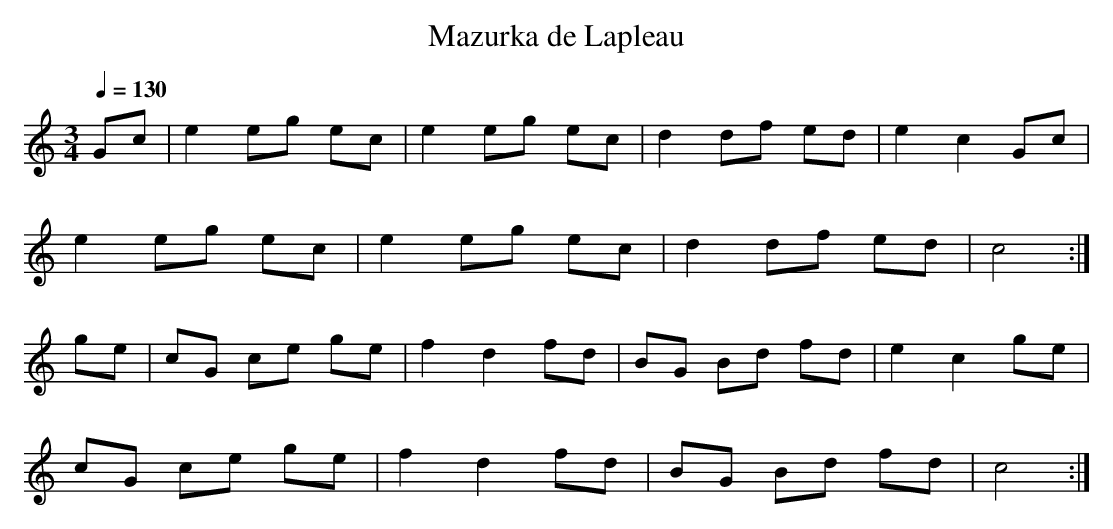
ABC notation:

X:1
T:Mazurka de Lapleau
M:3/4
L:1/8
Q:1/4=130
K:Cmaj clef=treble
Gc | e2eg ec | e2eg ec | d2df ed | e2c2Gc|
e2eg ec | e2eg ec | d2df ed | c4:|
ge | cG ce ge | f2d2fd | BG Bd fd | e2c2ge |
cG ce ge | f2d2fd | BG Bd fd | c4:|
